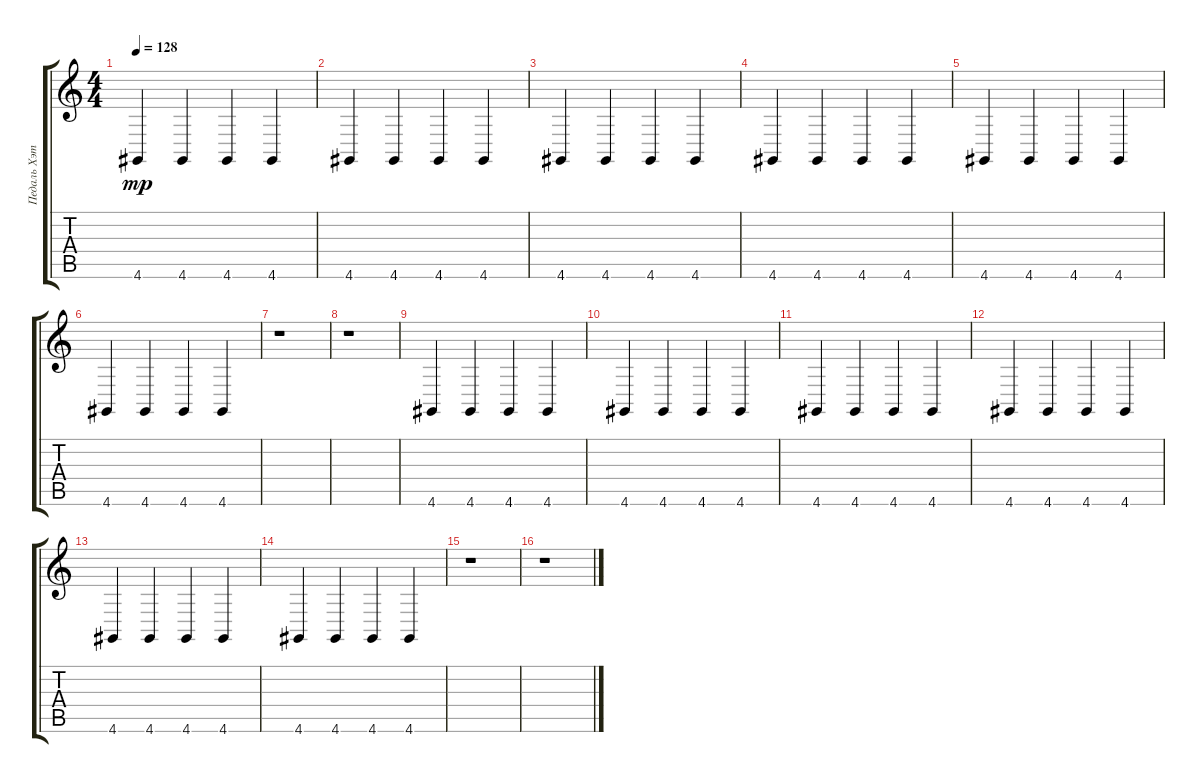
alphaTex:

\track ("Педаль Хэт" "Педаль Хэт") {instrument acousticgrandpiano}
\staff {score tabs}
\tuning (E4 B3 G3 D3 A2 E2) {hide}
\ts (4 4)
\tempo 128
\clef g2
\ks c
4.6.4{dy mp} 4.6.4 4.6.4 4.6.4 |
4.6.4 4.6.4 4.6.4 4.6.4 |
4.6.4 4.6.4 4.6.4 4.6.4 |
4.6.4 4.6.4 4.6.4 4.6.4 |
4.6.4 4.6.4 4.6.4 4.6.4 |
4.6.4 4.6.4 4.6.4 4.6.4 |
r.1 |
r.1 |
4.6.4 4.6.4 4.6.4 4.6.4 |
4.6.4 4.6.4 4.6.4 4.6.4 |
4.6.4 4.6.4 4.6.4 4.6.4 |
4.6.4 4.6.4 4.6.4 4.6.4 |
4.6.4 4.6.4 4.6.4 4.6.4 |
4.6.4 4.6.4 4.6.4 4.6.4 |
r.1 |
r.1
